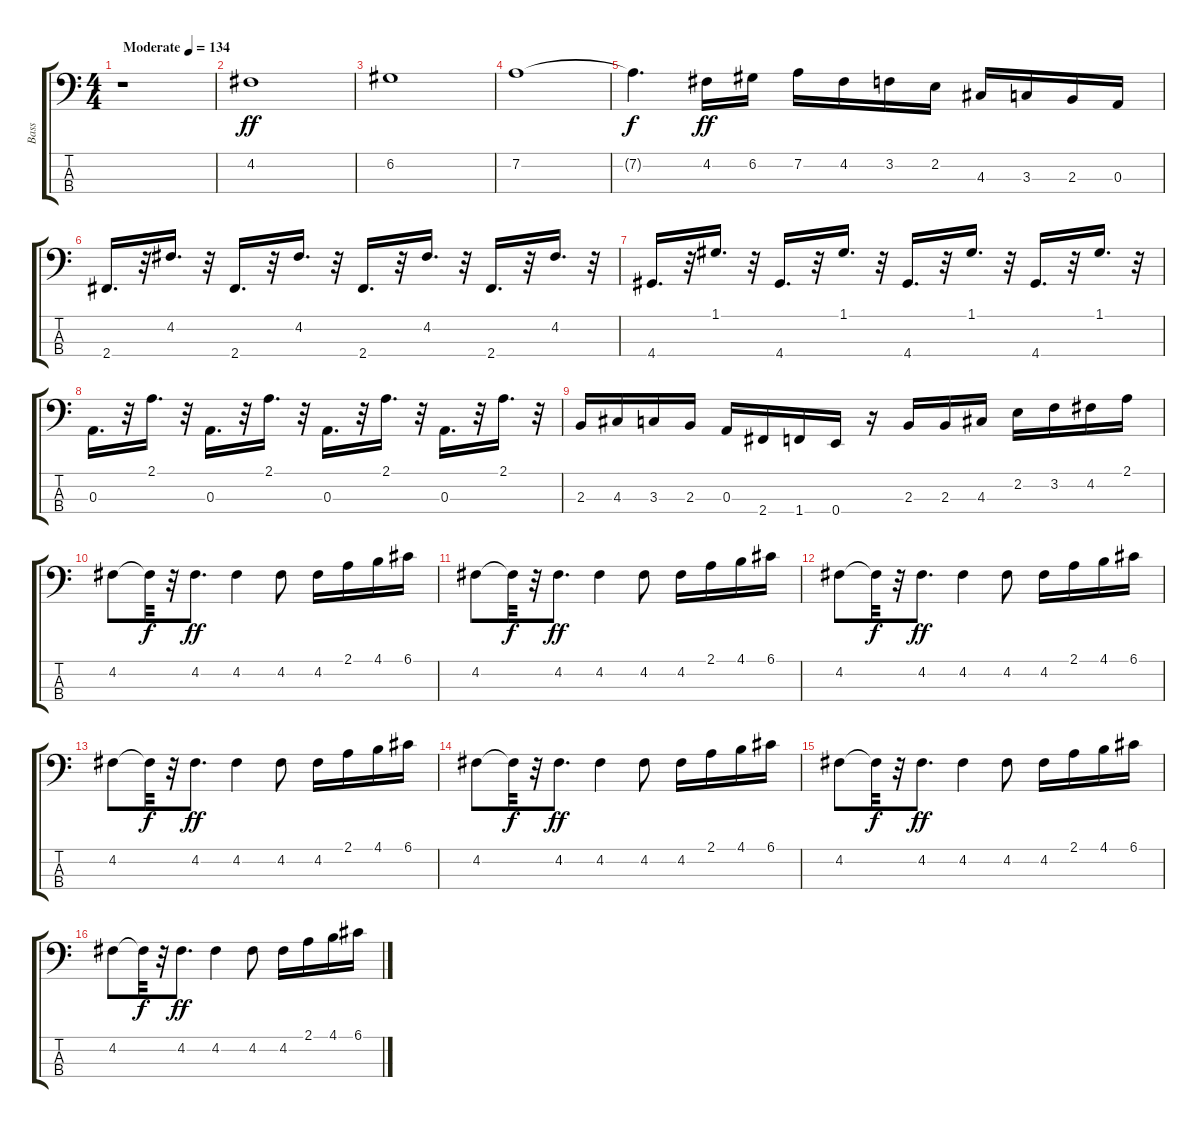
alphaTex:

\track ("Bass" "Bass") {instrument synthbass2}
\staff {score tabs}
\tuning (G2 D2 A1 E1) {hide}
\ts (4 4)
\tempo (134 "Moderate")
\clef f4
\ks c
r.1{dy ff instrument synthbass2} |
4.2.1 |
6.2.1 |
7.2.1 |
7.2{t}.4{d dy f} 4.2.16{dy ff} 6.2.16 7.2.16 4.2.16 3.2.16 2.2.16 4.3.16 3.3.16 2.3.16 0.3.16 |
2.4.16{d} r.32 4.2.16{d} r.32 2.4.16{d} r.32 4.2.16{d} r.32 2.4.16{d} r.32 4.2.16{d} r.32 2.4.16{d} r.32 4.2.16{d} r.32 |
4.4.16{d} r.32 1.1.16{d} r.32 4.4.16{d} r.32 1.1.16{d} r.32 4.4.16{d} r.32 1.1.16{d} r.32 4.4.16{d} r.32 1.1.16{d} r.32 |
0.3.16{d} r.32 2.1.16{d} r.32 0.3.16{d} r.32 2.1.16{d} r.32 0.3.16{d} r.32 2.1.16{d} r.32 0.3.16{d} r.32 2.1.16{d} r.32 |
2.3.16 4.3.16 3.3.16 2.3.16 0.3.16 2.4.16 1.4.16 0.4.16 r.16 2.3.16 2.3.16 4.3.16 2.2.16 3.2.16 4.2.16 2.1.16 |
4.2.8 4.2{t}.32{dy f} r.32 4.2.8{d dy ff} 4.2.4 4.2.8 4.2.16 2.1.16 4.1.16 6.1.16 |
4.2.8 4.2{t}.32{dy f} r.32 4.2.8{d dy ff} 4.2.4 4.2.8 4.2.16 2.1.16 4.1.16 6.1.16 |
4.2.8 4.2{t}.32{dy f} r.32 4.2.8{d dy ff} 4.2.4 4.2.8 4.2.16 2.1.16 4.1.16 6.1.16 |
4.2.8 4.2{t}.32{dy f} r.32 4.2.8{d dy ff} 4.2.4 4.2.8 4.2.16 2.1.16 4.1.16 6.1.16 |
4.2.8 4.2{t}.32{dy f} r.32 4.2.8{d dy ff} 4.2.4 4.2.8 4.2.16 2.1.16 4.1.16 6.1.16 |
4.2.8 4.2{t}.32{dy f} r.32 4.2.8{d dy ff} 4.2.4 4.2.8 4.2.16 2.1.16 4.1.16 6.1.16 |
4.2.8 4.2{t}.32{dy f} r.32 4.2.8{d dy ff} 4.2.4 4.2.8 4.2.16 2.1.16 4.1.16 6.1.16
